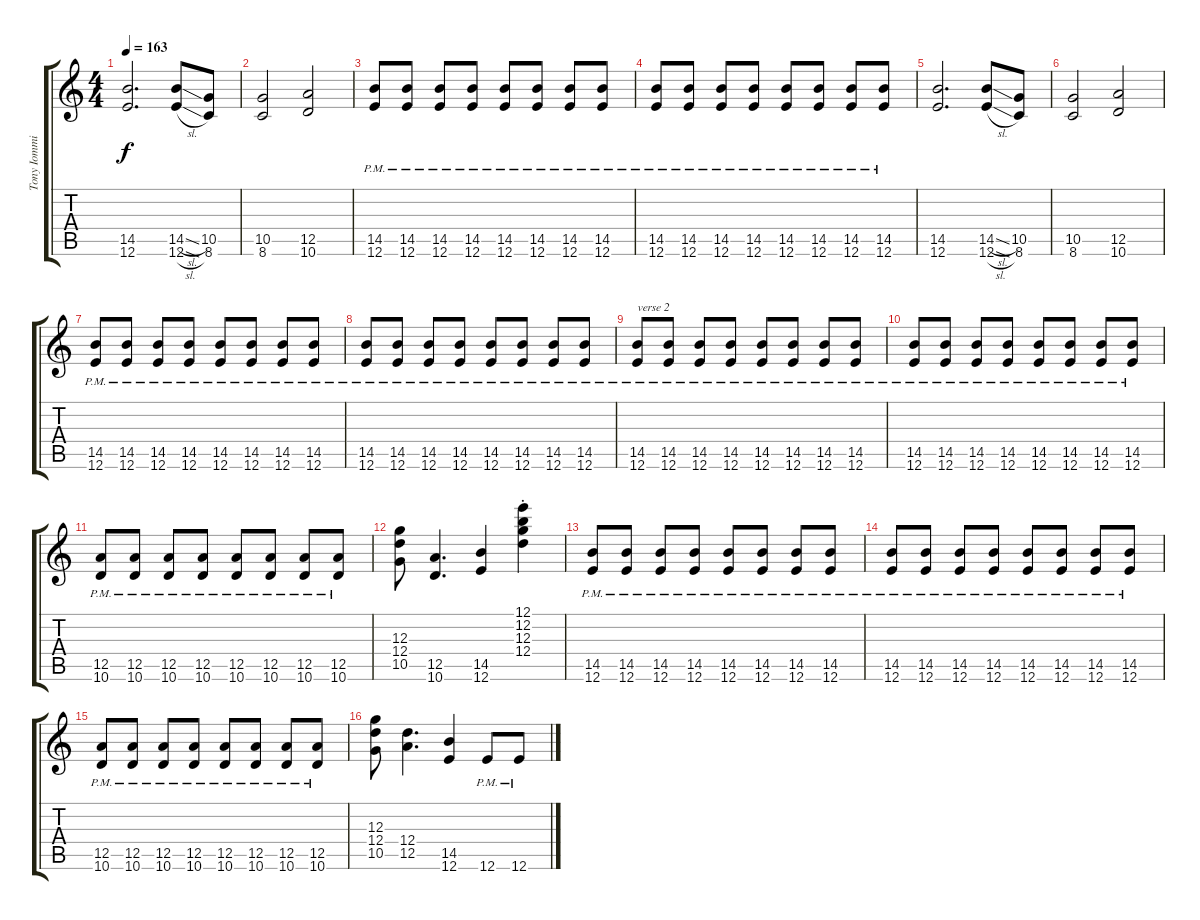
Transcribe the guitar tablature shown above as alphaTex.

\track ("Tony Iommi" "Tony Iommi") {instrument distortionguitar}
\staff {score tabs}
\tuning (E4 B3 G3 D3 A2 E2) {hide}
\ts (4 4)
\tempo 163
\clef g2
\ks c
(14.5 12.6).2{d dy f} (14.5{sl} 12.6{sl}).8 (10.5 8.6).8 |
(10.5 8.6).2 (12.5 10.6).2 |
(14.5{pm} 12.6{pm}).8 (14.5{pm} 12.6{pm}).8 (14.5{pm} 12.6{pm}).8 (14.5{pm} 12.6{pm}).8 (14.5{pm} 12.6{pm}).8 (14.5{pm} 12.6{pm}).8 (14.5{pm} 12.6{pm}).8 (14.5{pm} 12.6{pm}).8 |
(14.5{pm} 12.6{pm}).8 (14.5{pm} 12.6{pm}).8 (14.5{pm} 12.6{pm}).8 (14.5{pm} 12.6{pm}).8 (14.5{pm} 12.6{pm}).8 (14.5{pm} 12.6{pm}).8 (14.5{pm} 12.6{pm}).8 (14.5{pm} 12.6{pm}).8 |
(14.5 12.6).2{d} (14.5{sl} 12.6{sl}).8 (10.5 8.6).8 |
(10.5 8.6).2 (12.5 10.6).2 |
(14.5{pm} 12.6{pm}).8 (14.5{pm} 12.6{pm}).8 (14.5{pm} 12.6{pm}).8 (14.5{pm} 12.6{pm}).8 (14.5{pm} 12.6{pm}).8 (14.5{pm} 12.6{pm}).8 (14.5{pm} 12.6{pm}).8 (14.5{pm} 12.6{pm}).8 |
(14.5{pm} 12.6{pm}).8 (14.5{pm} 12.6{pm}).8 (14.5{pm} 12.6{pm}).8 (14.5{pm} 12.6{pm}).8 (14.5{pm} 12.6{pm}).8 (14.5{pm} 12.6{pm}).8 (14.5{pm} 12.6{pm}).8 (14.5{pm} 12.6{pm}).8 |
(14.5{pm} 12.6{pm}).8{txt "verse 2"} (14.5{pm} 12.6{pm}).8 (14.5{pm} 12.6{pm}).8 (14.5{pm} 12.6{pm}).8 (14.5{pm} 12.6{pm}).8 (14.5{pm} 12.6{pm}).8 (14.5{pm} 12.6{pm}).8 (14.5{pm} 12.6{pm}).8 |
(14.5{pm} 12.6{pm}).8 (14.5{pm} 12.6{pm}).8 (14.5{pm} 12.6{pm}).8 (14.5{pm} 12.6{pm}).8 (14.5{pm} 12.6{pm}).8 (14.5{pm} 12.6{pm}).8 (14.5{pm} 12.6{pm}).8 (14.5{pm} 12.6{pm}).8 |
(12.5{pm} 10.6{pm}).8 (12.5{pm} 10.6{pm}).8 (12.5{pm} 10.6{pm}).8 (12.5{pm} 10.6{pm}).8 (12.5{pm} 10.6{pm}).8 (12.5{pm} 10.6{pm}).8 (12.5{pm} 10.6{pm}).8 (12.5{pm} 10.6{pm}).8 |
(12.3 12.4 10.5).8 (12.5 10.6).4{d} (14.5 12.6).4 (12.1{st} 12.2{st} 12.3{st} 12.4{st}).4 |
(14.5{pm} 12.6{pm}).8 (14.5{pm} 12.6{pm}).8 (14.5{pm} 12.6{pm}).8 (14.5{pm} 12.6{pm}).8 (14.5{pm} 12.6{pm}).8 (14.5{pm} 12.6{pm}).8 (14.5{pm} 12.6{pm}).8 (14.5{pm} 12.6{pm}).8 |
(14.5{pm} 12.6{pm}).8 (14.5{pm} 12.6{pm}).8 (14.5{pm} 12.6{pm}).8 (14.5{pm} 12.6{pm}).8 (14.5{pm} 12.6{pm}).8 (14.5{pm} 12.6{pm}).8 (14.5{pm} 12.6{pm}).8 (14.5{pm} 12.6{pm}).8 |
(12.5{pm} 10.6{pm}).8 (12.5{pm} 10.6{pm}).8 (12.5{pm} 10.6{pm}).8 (12.5{pm} 10.6{pm}).8 (12.5{pm} 10.6{pm}).8 (12.5{pm} 10.6{pm}).8 (12.5{pm} 10.6{pm}).8 (12.5{pm} 10.6{pm}).8 |
(12.3 12.4 10.5).8 (12.4 12.5).4{d} (14.5 12.6).4 12.6{pm}.8 12.6{pm}.8
